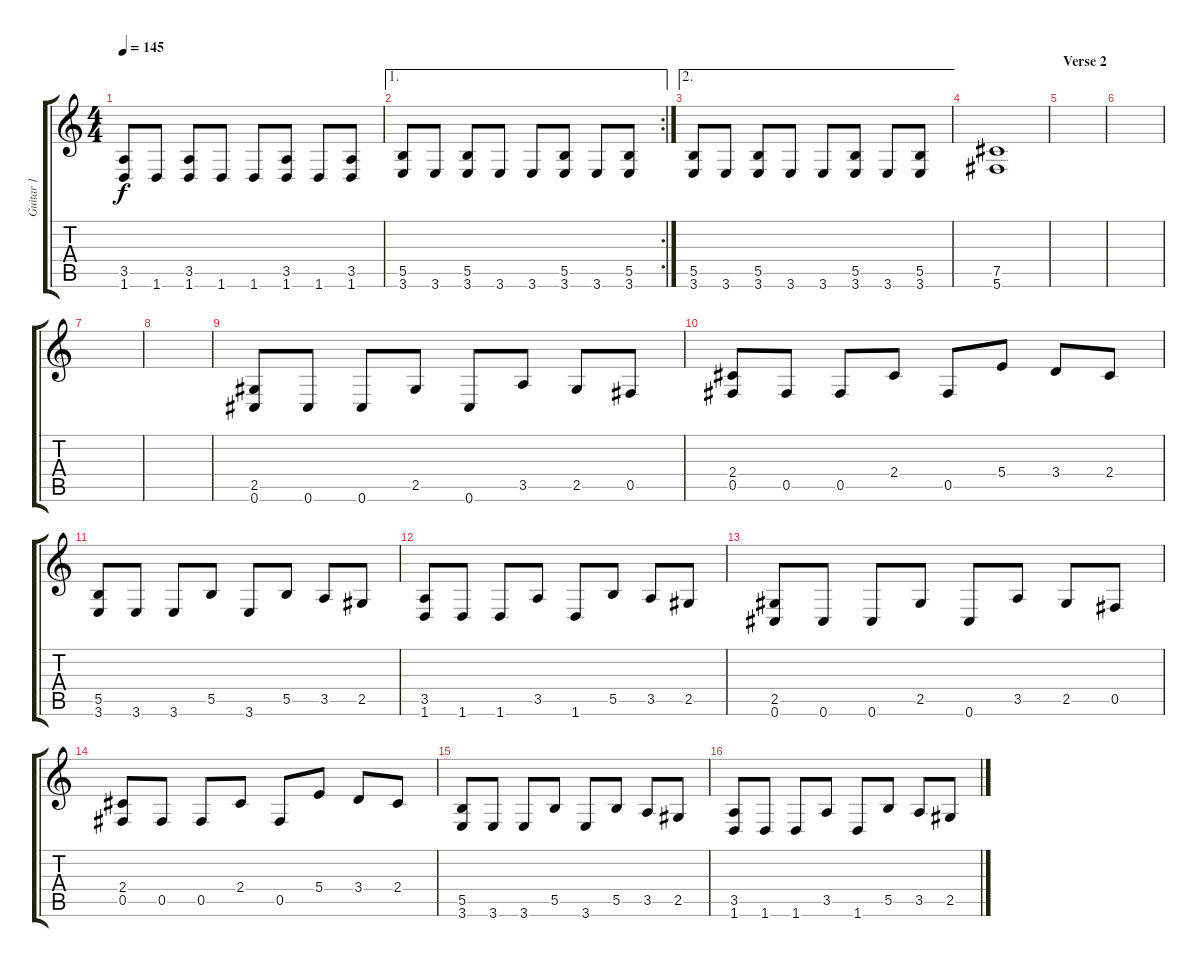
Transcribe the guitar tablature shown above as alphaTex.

\track ("Guitar 1" "Guitar 1") {instrument overdrivenguitar}
\staff {score tabs}
\tuning (Db4 Ab3 E3 B2 Gb2 Db2) {hide}
\ts (4 4)
\tempo 145
\clef g2
\ks c
(3.5 1.6).8{dy f} 1.6.8 (3.5 1.6).8 1.6.8 1.6.8 (3.5 1.6).8 1.6.8 (3.5 1.6).8 |
\ae 1
\rc 2
(5.5 3.6).8 3.6.8 (5.5 3.6).8 3.6.8 3.6.8 (5.5 3.6).8 3.6.8 (5.5 3.6).8 |
\ae 2
(5.5 3.6).8 3.6.8 (5.5 3.6).8 3.6.8 3.6.8 (5.5 3.6).8 3.6.8 (5.5 3.6).8 |
(7.5 5.6).1 |
\section ("" "Verse 2")
|
|
|
|
(2.5 0.6).8 0.6.8 0.6.8 2.5.8 0.6.8 3.5.8 2.5.8 0.5.8 |
(2.4 0.5).8 0.5.8 0.5.8 2.4.8 0.5.8 5.4.8 3.4.8 2.4.8 |
(5.5 3.6).8 3.6.8 3.6.8 5.5.8 3.6.8 5.5.8 3.5.8 2.5.8 |
(3.5 1.6).8 1.6.8 1.6.8 3.5.8 1.6.8 5.5.8 3.5.8 2.5.8 |
(2.5 0.6).8 0.6.8 0.6.8 2.5.8 0.6.8 3.5.8 2.5.8 0.5.8 |
(2.4 0.5).8 0.5.8 0.5.8 2.4.8 0.5.8 5.4.8 3.4.8 2.4.8 |
(5.5 3.6).8 3.6.8 3.6.8 5.5.8 3.6.8 5.5.8 3.5.8 2.5.8 |
(3.5 1.6).8 1.6.8 1.6.8 3.5.8 1.6.8 5.5.8 3.5.8 2.5.8
